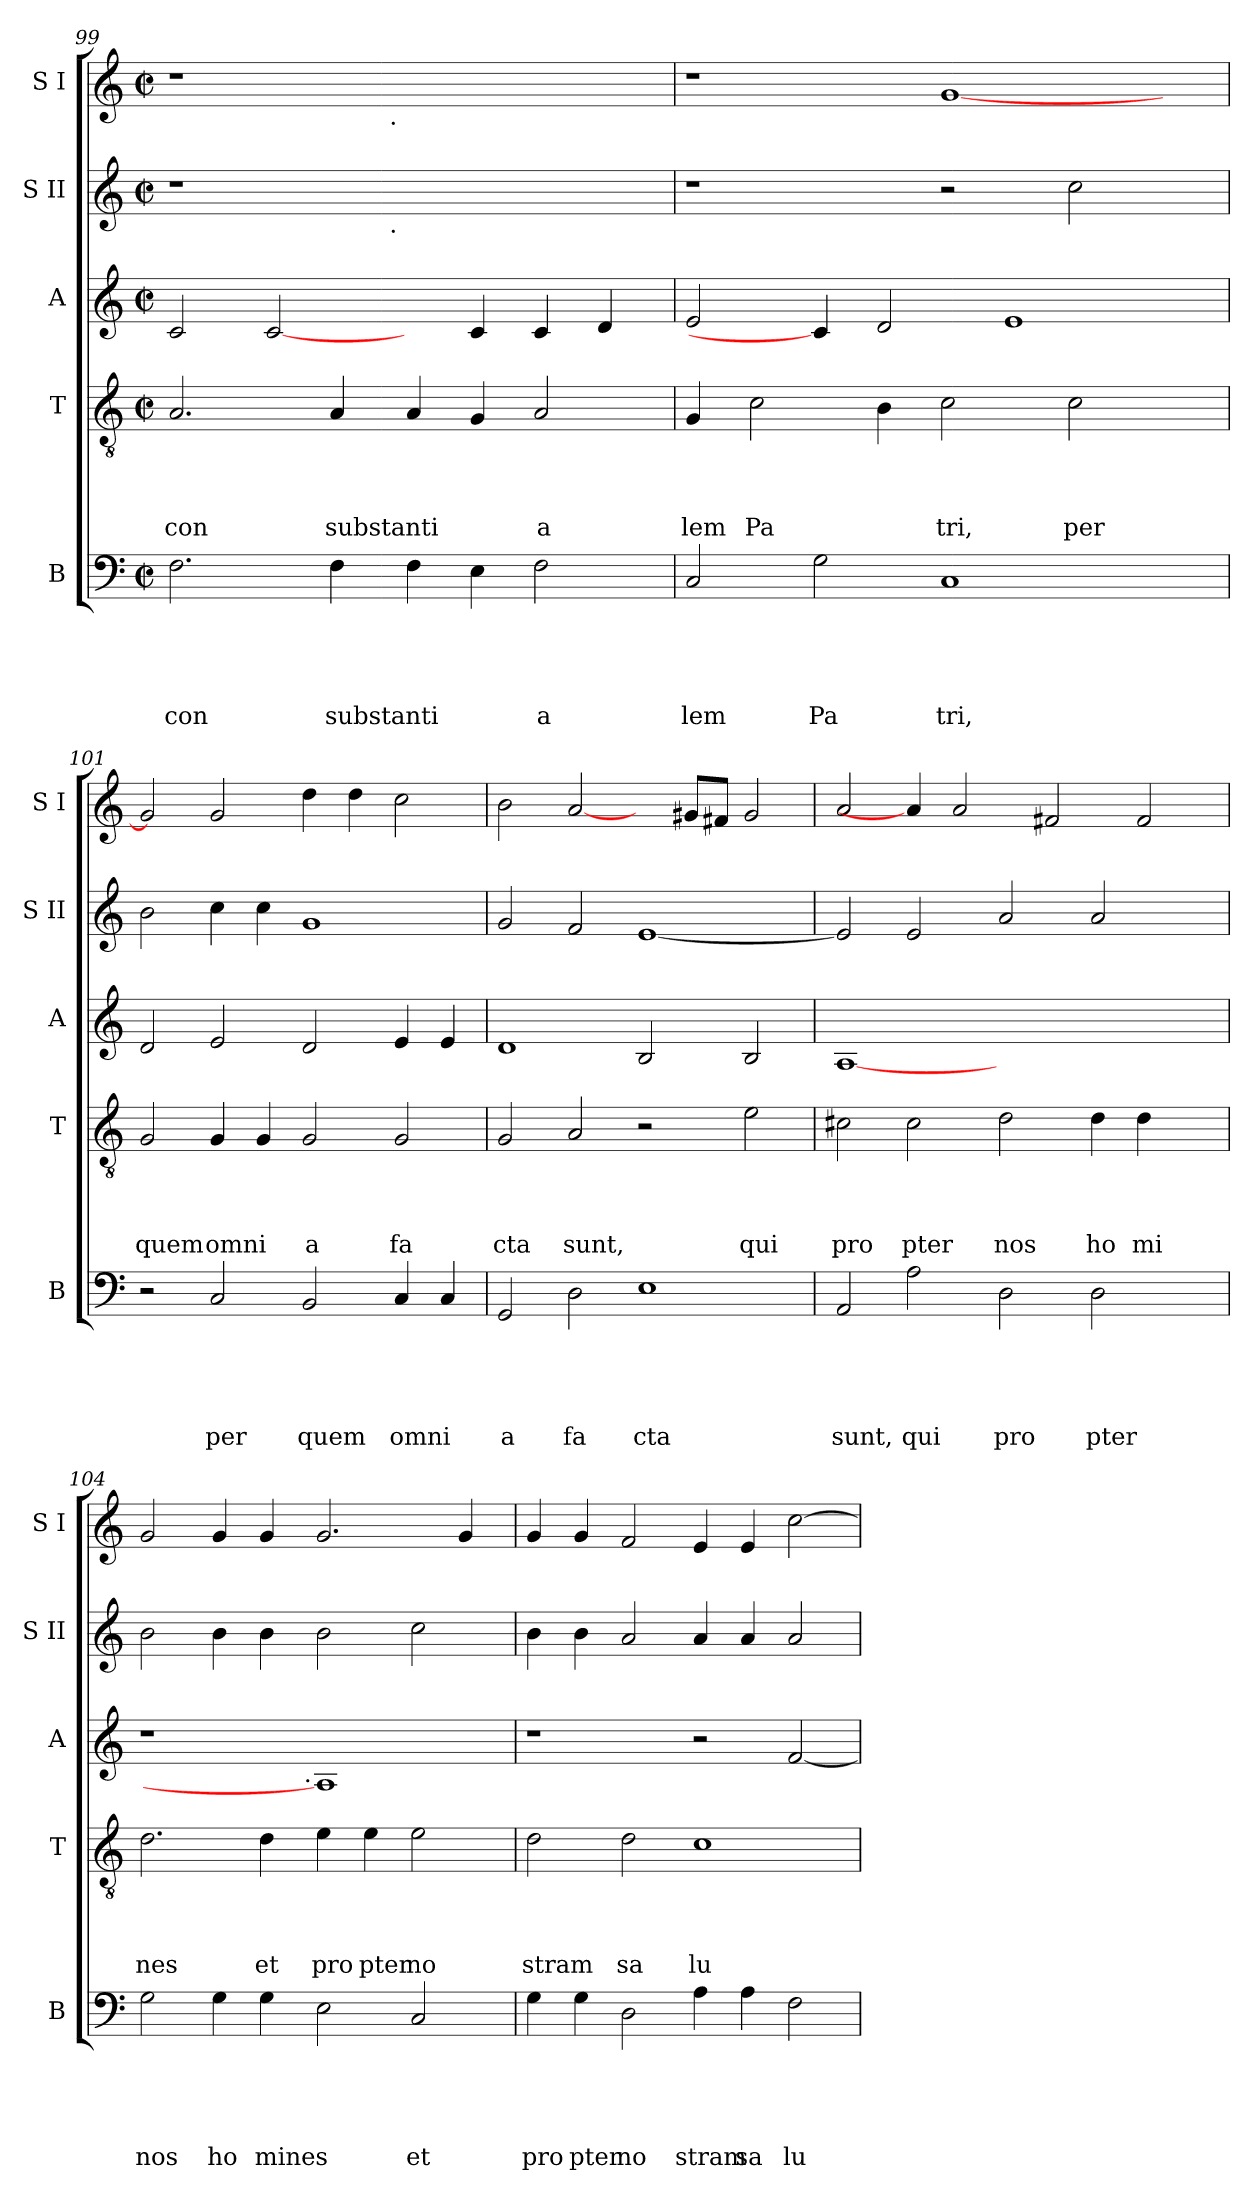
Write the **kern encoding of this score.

**kern	**text	**text	**text	**text	**text	**kern	**text	**text	**text	**text	**kern	**kern	**kern
*part5	*part5	*part5	*part5	*part5	*part5	*part4	*part4	*part4	*part4	*part4	*part3	*part2	*part1
*staff5	*staff5	*staff5	*staff5	*staff5	*staff5	*staff4	*staff4	*staff4	*staff4	*staff4	*staff3	*staff2	*staff1
*I"B	*	*	*	*	*	*I"T	*	*	*	*	*I"A	*I"S II	*I"S I
*I'B	*	*	*	*	*	*I'T	*	*	*	*	*I'A	*I'S II	*I'S I
*clefF4	*	*	*	*	*	*clefGv2	*	*	*	*	*clefG2	*clefG2	*clefG2
*k[]	*	*	*	*	*	*k[]	*	*	*	*	*k[]	*k[]	*k[]
*C:	*	*	*	*	*	*C:	*	*	*	*	*C:	*C:	*C:
*M2/2	*	*	*	*	*	*M2/2	*	*	*	*	*M2/2	*M2/2	*M2/2
*met(c|)	*	*	*	*	*	*met(c|)	*	*	*	*	*met(c|)	*met(c|)	*met(c|)
=99	=99	=99	=99	=99	=99	=99	=99	=99	=99	=99	=99	=99	=99
!	!	!	!	!	!LO:LY:b	!	!	!	!	!LO:LY:b	!	!	!
*	*	*	*	*	*	*	*	*	*	*	*	*^	*^
2.F\	.	.	.	.	con	2.A/	.	.	.	con	2c/	1r	2ryy	1r	2ryy
.	.	.	.	.	.	.	.	.	.	.	[2c/	.	4...ryy	.	4...ryy
!	!	!	!	!	!LO:LY:b	!	!	!	!	!LO:LY:b	!	!	!	!	!
4F\	.	.	.	.	substanti	4A/	.	.	.	substanti	.	.	.	.	.
!	!	!	!	!	!	!	!	!	!	!	!	!	!	!	!LO:TX:b:t=.
!	!	!	!	!	!	!	!	!	!	!	!	!	!LO:TX:b:t=.	!	!
.	.	.	.	.	.	.	.	.	.	.	.	.	1ryy	.	1ryy
4F\	.	.	.	.	.	4A/	.	.	.	.	4ryy	1ryy	.	1ryy	.
4E\	.	.	.	.	.	4G/	.	.	.	.	4c/	.	.	.	.
!	!	!	!	!	!LO:LY:b	!	!	!	!	!LO:LY:b	!	!	!	!	!
2F\	.	.	.	.	a	2A/	.	.	.	a	4c/	.	.	.	.
.	.	.	.	.	.	.	.	.	.	.	4d/	.	.	.	.
.	.	.	.	.	.	.	.	.	.	.	.	.	32ryy	.	32ryy
=100	=100	=100	=100	=100	=100	=100	=100	=100	=100	=100	=100	=100	=100	=100	=100
!	!	!	!	!	!LO:LY:b	!	!	!	!	!LO:LY:b	!	!	!	!	!
*	*	*	*	*	*	*	*	*	*	*	*	*v	*v	*	*
*	*	*	*	*	*	*	*	*	*	*	*	*	*v	*v
2C/	.	.	.	.	lem	4G/	.	.	.	lem	2e/	1r	1r
!	!	!	!	!	!	!	!	!	!	!LO:LY:b	!	!	!
.	.	.	.	.	.	2c\	.	.	.	Pa	.	.	.
!	!	!	!	!	!LO:LY:b	!	!	!	!	!	!	!	!
2G\	.	.	.	.	Pa	.	.	.	.	.	4c/]	.	.
.	.	.	.	.	.	4B\	.	.	.	.	2d/	.	.
!	!	!	!	!	!LO:LY:b	!	!	!	!	!LO:LY:b	!	!	!
1C	.	.	.	.	tri,	2c\	.	.	.	tri,	.	2r	[<1g
.	.	.	.	.	.	.	.	.	.	.	1e	.	.
!	!	!	!	!	!	!	!	!	!	!LO:LY:b	!	!	!
.	.	.	.	.	.	2c\	.	.	.	per	.	2cc\	.
4ryy	.	.	.	.	.	4ryy	.	.	.	.	.	4ryy	4ryy
!!LO:LB:g=z
=101	=101	=101	=101	=101	=101	=101	=101	=101	=101	=101	=101	=101	=101
!	!	!	!	!	!	!	!	!	!	!LO:LY:b	!	!	!
2r	.	.	.	.	.	2G/	.	.	.	quem	2d/	2b\	2g/]
!	!	!	!	!	!LO:LY:b	!	!	!	!	!LO:LY:b	!	!	!
2C/	.	.	.	.	per	4G/	.	.	.	omni	2e/	4cc\	2g/
.	.	.	.	.	.	4G/	.	.	.	.	.	4cc\	.
!	!	!	!	!	!LO:LY:b	!	!	!	!	!LO:LY:b	!	!	!
2BB/	.	.	.	.	quem	2G/	.	.	.	a	2d/	1g	4dd\
.	.	.	.	.	.	.	.	.	.	.	.	.	4dd\
!	!	!	!	!	!LO:LY:b	!	!	!	!	!LO:LY:b	!	!	!
4C/	.	.	.	.	omni	2G/	.	.	.	fa	4e/	.	2cc\
4C/	.	.	.	.	.	.	.	.	.	.	4e/	.	.
=102	=102	=102	=102	=102	=102	=102	=102	=102	=102	=102	=102	=102	=102
!	!	!	!	!	!LO:LY:b	!	!	!	!	!LO:LY:b	!	!	!
2GG/	.	.	.	.	a	2G/	.	.	.	cta	1d	2g/	2b\
!	!	!	!	!	!LO:LY:b	!	!	!	!	!LO:LY:b	!	!	!
2D\	.	.	.	.	fa	2A/	.	.	.	sunt,	.	2f/	[2a/
!	!	!	!	!	!LO:LY:b	!	!	!	!	!	!	!	!
1E	.	.	.	.	cta	2r	.	.	.	.	2B/	[<1e	4ryy
.	.	.	.	.	.	.	.	.	.	.	.	.	8g#/L
.	.	.	.	.	.	.	.	.	.	.	.	.	8f#/J
!	!	!	!	!	!	!	!	!	!	!LO:LY:b	!	!	!
.	.	.	.	.	.	2e\	.	.	.	qui	2B/	.	2g#/
=103	=103	=103	=103	=103	=103	=103	=103	=103	=103	=103	=103	=103	=103
!	!	!	!	!	!LO:LY:b	!	!	!	!	!LO:LY:b	!	!	!
2AA/	.	.	.	.	sunt,	2c#X\	.	.	.	pro	[1A	2e/]	2a/
!	!	!	!	!	!LO:LY:b	!	!	!	!	!LO:LY:b	!	!	!
2A\	.	.	.	.	qui	2c#\	.	.	.	pter	.	2e/	4a/]
.	.	.	.	.	.	.	.	.	.	.	.	.	2a/
!	!	!	!	!	!LO:LY:b	!	!	!	!	!LO:LY:b	!	!	!
2D\	.	.	.	.	pro	2d\	.	.	.	nos	1ryy	2a/	.
.	.	.	.	.	.	.	.	.	.	.	.	.	2f#X/
!	!	!	!	!	!LO:LY:b	!	!	!	!	!LO:LY:b	!	!	!
2D\	.	.	.	.	pter	4d\	.	.	.	ho	.	2a/	.
!	!	!	!	!	!	!	!	!	!	!LO:LY:b	!	!	!
.	.	.	.	.	.	4d\	.	.	.	mi	.	.	2f#/
4ryy	.	.	.	.	.	4ryy	.	.	.	.	4ryy	4ryy	.
=104	=104	=104	=104	=104	=104	=104	=104	=104	=104	=104	=104	=104	=104
!	!	!	!	!	!LO:LY:b	!	!	!	!	!LO:LY:b	!	!	!
*	*	*	*	*	*	*	*	*	*	*	*^	*	*
2G\	.	.	.	.	nos	2.d\	.	.	.	nes	1r	2ryy	2b\	2g/
!	!	!	!	!	!LO:LY:b	!	!	!	!	!	!	!	!	!
4G\	.	.	.	.	ho	.	.	.	.	.	.	4...ryy	4b\	4g/
!	!	!	!	!	!LO:LY:b	!	!	!	!	!LO:LY:b	!	!	!	!
4G\	.	.	.	.	mines	4d\	.	.	.	et	.	.	4b\	4g/
!	!	!	!	!	!	!	!	!	!	!	!	!LO:TX:b:t=.	!	!
.	.	.	.	.	.	.	.	.	.	.	.	1ryy	.	.
!	!	!	!	!	!	!	!	!	!	!LO:LY:b	!	!	!	!
2E\	.	.	.	.	.	4e\	.	.	.	pro	1A]	.	2b\	2.g/
!	!	!	!	!	!	!	!	!	!	!LO:LY:b	!	!	!	!
.	.	.	.	.	.	4e\	.	.	.	pter	.	.	.	.
!	!	!	!	!	!LO:LY:b	!	!	!	!	!LO:LY:b	!	!	!	!
2C/	.	.	.	.	et	2e\	.	.	.	no	.	.	2cc\	.
.	.	.	.	.	.	.	.	.	.	.	.	.	.	4g/
.	.	.	.	.	.	.	.	.	.	.	.	32ryy	.	.
!!LO:PB:g=z
=105	=105	=105	=105	=105	=105	=105	=105	=105	=105	=105	=105	=105	=105	=105
!	!	!	!	!	!LO:LY:b	!	!	!	!	!LO:LY:b	!	!	!	!
*	*	*	*	*	*	*	*	*	*	*	*v	*v	*	*
4G\	.	.	.	.	pro	2d\	.	.	.	stram	1r	4b\	4g/
!	!	!	!	!	!LO:LY:b	!	!	!	!	!	!	!	!
4G\	.	.	.	.	pter	.	.	.	.	.	.	4b\	4g/
!	!	!	!	!	!LO:LY:b	!	!	!	!	!LO:LY:b	!	!	!
2D\	.	.	.	.	no	2d\	.	.	.	sa	.	2a/	2f/
!	!	!	!	!	!LO:LY:b	!	!	!	!	!LO:LY:b	!	!	!
4A\	.	.	.	.	stram	1c	.	.	.	lu	2r	4a/	4e/
!	!	!	!	!	!LO:LY:b	!	!	!	!	!	!	!	!
4A\	.	.	.	.	sa	.	.	.	.	.	.	4a/	4e/
!	!	!	!	!	!LO:LY:b	!	!	!	!	!	!	!	!
2F\	.	.	.	.	lu	.	.	.	.	.	[<2f/	2a/	[>2cc\
=	=	=	=	=	=	=	=	=	=	=	=	=	=
*-	*-	*-	*-	*-	*-	*-	*-	*-	*-	*-	*-	*-	*-
